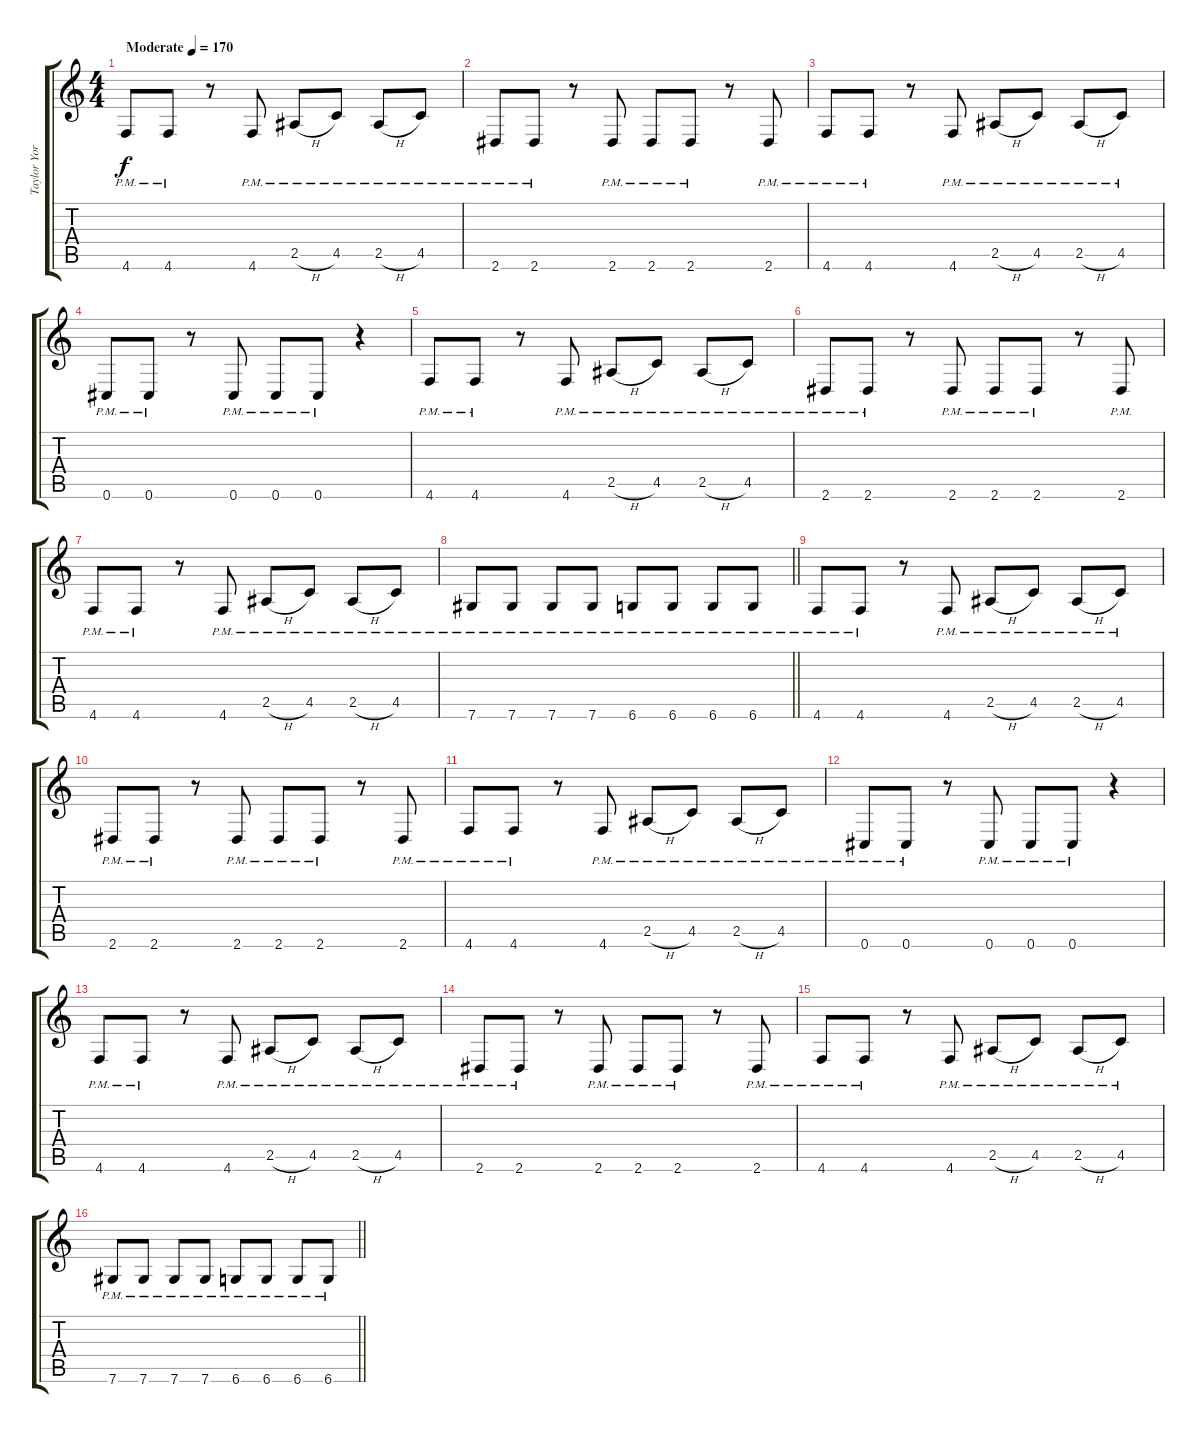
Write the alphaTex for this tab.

\track ("Taylor York (Rhythm Guitar)" "Taylor Yor") {instrument distortionguitar}
\staff {score tabs}
\tuning (Eb4 Bb3 Gb3 Db3 Ab2 Db2) {hide}
\ts (4 4)
\tempo (170 "Moderate")
\clef g2
\ks c
4.6{pm}.8{dy f instrument distortionguitar} 4.6{pm}.8 r.8 4.6{pm}.8 2.5{h pm}.8 4.5{pm}.8 2.5{h pm}.8 4.5{pm}.8 |
2.6{pm}.8 2.6{pm}.8 r.8 2.6{pm}.8 2.6{pm}.8 2.6{pm}.8 r.8 2.6{pm}.8 |
4.6{pm}.8 4.6{pm}.8 r.8 4.6{pm}.8 2.5{h pm}.8 4.5{pm}.8 2.5{h pm}.8 4.5{pm}.8 |
0.6{pm}.8 0.6{pm}.8 r.8 0.6{pm}.8 0.6{pm}.8 0.6{pm}.8 r.4 |
4.6{pm}.8 4.6{pm}.8 r.8 4.6{pm}.8 2.5{h pm}.8 4.5{pm}.8 2.5{h pm}.8 4.5{pm}.8 |
2.6{pm}.8 2.6{pm}.8 r.8 2.6{pm}.8 2.6{pm}.8 2.6{pm}.8 r.8 2.6{pm}.8 |
4.6{pm}.8 4.6{pm}.8 r.8 4.6{pm}.8 2.5{h pm}.8 4.5{pm}.8 2.5{h pm}.8 4.5{pm}.8 |
\barLineRight lightlight
7.6{pm}.8 7.6{pm}.8 7.6{pm}.8 7.6{pm}.8 6.6{pm}.8 6.6{pm}.8 6.6{pm}.8 6.6{pm}.8 |
4.6{pm}.8 4.6{pm}.8 r.8 4.6{pm}.8 2.5{h pm}.8 4.5{pm}.8 2.5{h pm}.8 4.5{pm}.8 |
2.6{pm}.8 2.6{pm}.8 r.8 2.6{pm}.8 2.6{pm}.8 2.6{pm}.8 r.8 2.6{pm}.8 |
4.6{pm}.8 4.6{pm}.8 r.8 4.6{pm}.8 2.5{h pm}.8 4.5{pm}.8 2.5{h pm}.8 4.5{pm}.8 |
0.6{pm}.8 0.6{pm}.8 r.8 0.6{pm}.8 0.6{pm}.8 0.6{pm}.8 r.4 |
4.6{pm}.8 4.6{pm}.8 r.8 4.6{pm}.8 2.5{h pm}.8 4.5{pm}.8 2.5{h pm}.8 4.5{pm}.8 |
2.6{pm}.8 2.6{pm}.8 r.8 2.6{pm}.8 2.6{pm}.8 2.6{pm}.8 r.8 2.6{pm}.8 |
4.6{pm}.8 4.6{pm}.8 r.8 4.6{pm}.8 2.5{h pm}.8 4.5{pm}.8 2.5{h pm}.8 4.5{pm}.8 |
\barLineRight lightlight
7.6{pm}.8 7.6{pm}.8 7.6{pm}.8 7.6{pm}.8 6.6{pm}.8 6.6{pm}.8 6.6{pm}.8 6.6{pm}.8
